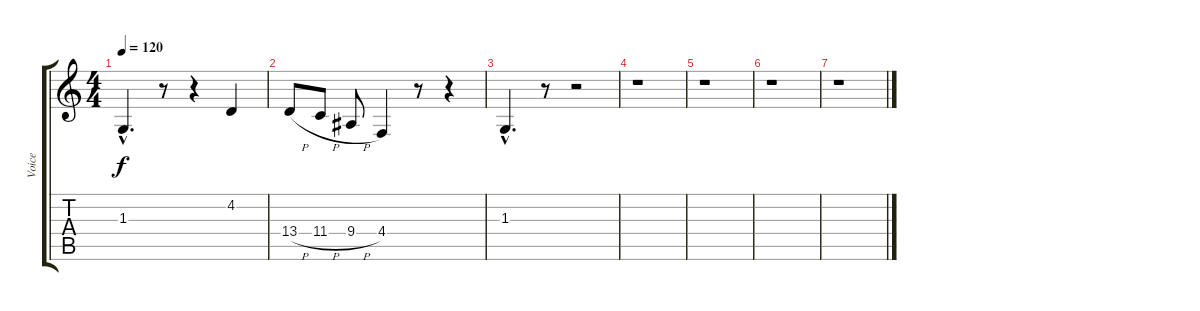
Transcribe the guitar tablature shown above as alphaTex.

\track ("Voice" "Voice") {instrument clarinet}
\staff {score tabs}
\tuning (Eb4 Bb3 Gb3 Db3 Ab2 Eb2) {hide}
\ts (4 4)
\tempo 120
\clef g2
\ks c
1.3{hac}.4{d dy f} r.8 r.4 4.2.4 |
13.4{h}.8 11.4{h}.8 9.4{h}.8 4.4.4 r.8 r.4 |
1.3{hac}.4{d} r.8 r.2 |
r.1 |
r.1 |
r.1 |
r.1
